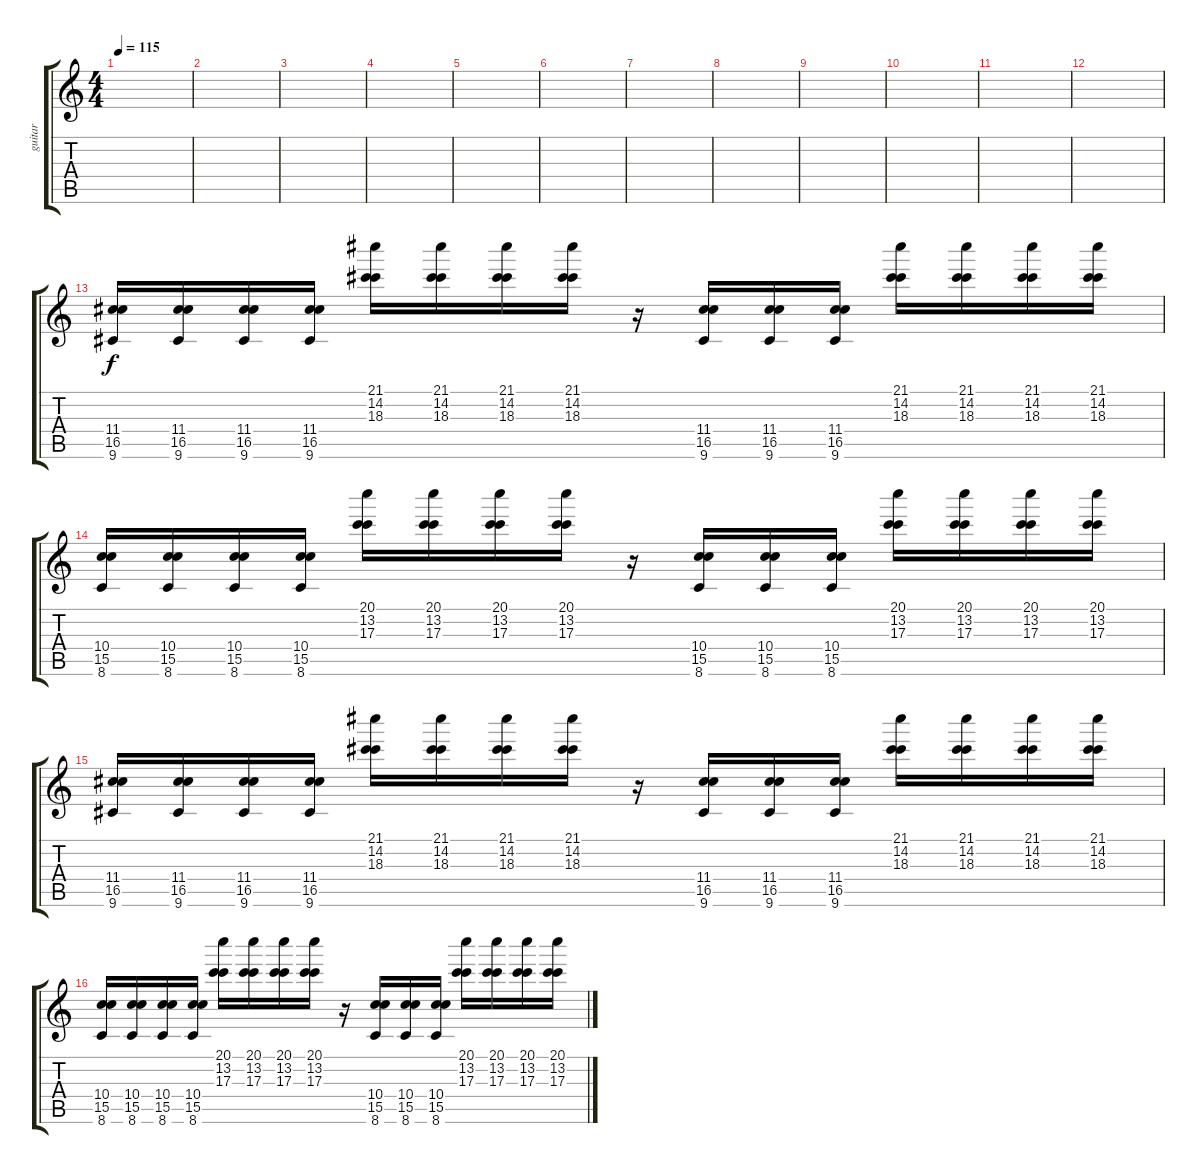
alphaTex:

\track ("guitar" "guitar") {instrument electricguitarclean}
\staff {score tabs}
\tuning (E4 B3 G3 D3 A2 E2) {hide}
\ts (4 4)
\tempo 115
\clef g2
\ks c
|
|
|
|
|
|
|
|
|
|
|
|
(11.4 16.5 9.6).16 (11.4 16.5 9.6).16 (11.4 16.5 9.6).16 (11.4 16.5 9.6).16 (21.1 14.2 18.3).16 (21.1 14.2 18.3).16 (21.1 14.2 18.3).16 (21.1 14.2 18.3).16 r.16 (11.4 16.5 9.6).16 (11.4 16.5 9.6).16 (11.4 16.5 9.6).16 (21.1 14.2 18.3).16 (21.1 14.2 18.3).16 (21.1 14.2 18.3).16 (21.1 14.2 18.3).16 |
(10.4 15.5 8.6).16 (10.4 15.5 8.6).16 (10.4 15.5 8.6).16 (10.4 15.5 8.6).16 (20.1 13.2 17.3).16 (20.1 13.2 17.3).16 (20.1 13.2 17.3).16 (20.1 13.2 17.3).16 r.16 (10.4 15.5 8.6).16 (10.4 15.5 8.6).16 (10.4 15.5 8.6).16 (20.1 13.2 17.3).16 (20.1 13.2 17.3).16 (20.1 13.2 17.3).16 (20.1 13.2 17.3).16 |
(11.4 16.5 9.6).16 (11.4 16.5 9.6).16 (11.4 16.5 9.6).16 (11.4 16.5 9.6).16 (21.1 14.2 18.3).16 (21.1 14.2 18.3).16 (21.1 14.2 18.3).16 (21.1 14.2 18.3).16 r.16 (11.4 16.5 9.6).16 (11.4 16.5 9.6).16 (11.4 16.5 9.6).16 (21.1 14.2 18.3).16 (21.1 14.2 18.3).16 (21.1 14.2 18.3).16 (21.1 14.2 18.3).16 |
(10.4 15.5 8.6).16 (10.4 15.5 8.6).16 (10.4 15.5 8.6).16 (10.4 15.5 8.6).16 (20.1 13.2 17.3).16 (20.1 13.2 17.3).16 (20.1 13.2 17.3).16 (20.1 13.2 17.3).16 r.16 (10.4 15.5 8.6).16 (10.4 15.5 8.6).16 (10.4 15.5 8.6).16 (20.1 13.2 17.3).16 (20.1 13.2 17.3).16 (20.1 13.2 17.3).16 (20.1 13.2 17.3).16
